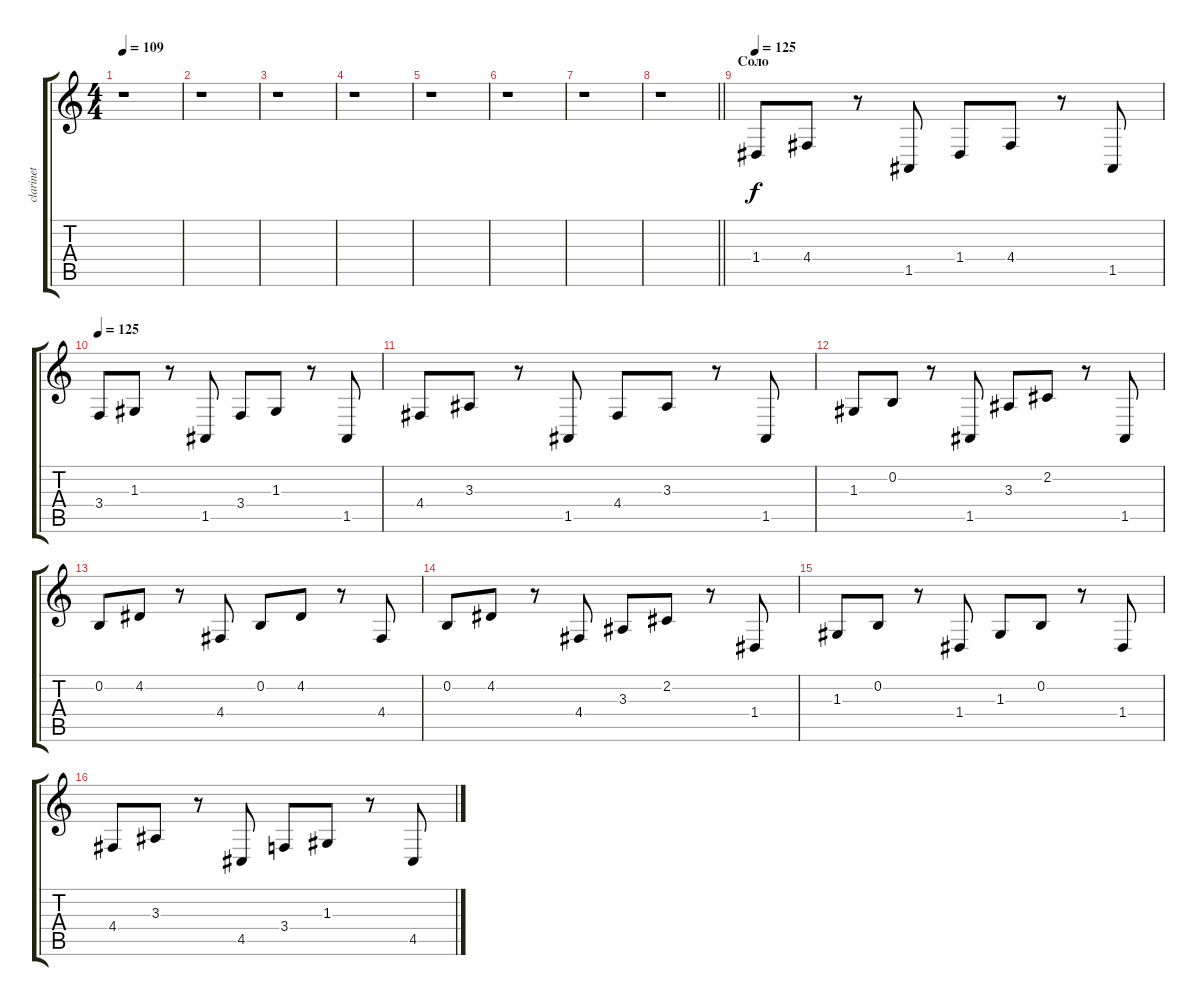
\track ("clarinet" "clarinet") {instrument clarinet}
\staff {score tabs}
\tuning (E4 B3 G3 D3 A2 E2) {hide}
\ts (4 4)
\tempo 109
\clef g2
\ks c
r.1{dy f} |
r.1 |
r.1 |
r.1 |
r.1 |
r.1 |
r.1 |
\barLineRight lightlight
r.1 |
\section ("" "Соло")
\tempo 125
1.4.8 4.4.8 r.8 1.5.8 1.4.8 4.4.8 r.8 1.5.8 |
\tempo 125
3.4.8 1.3.8 r.8 1.5.8 3.4.8 1.3.8 r.8 1.5.8 |
4.4.8 3.3.8 r.8 1.5.8 4.4.8 3.3.8 r.8 1.5.8 |
1.3.8 0.2.8 r.8 1.5.8 3.3.8 2.2.8 r.8 1.5.8 |
0.2.8 4.2.8 r.8 4.4.8 0.2.8 4.2.8 r.8 4.4.8 |
0.2.8 4.2.8 r.8 4.4.8 3.3.8 2.2.8 r.8 1.4.8 |
1.3.8 0.2.8 r.8 1.4.8 1.3.8 0.2.8 r.8 1.4.8 |
4.4.8 3.3.8 r.8 4.5.8 3.4.8 1.3.8 r.8 4.5.8
